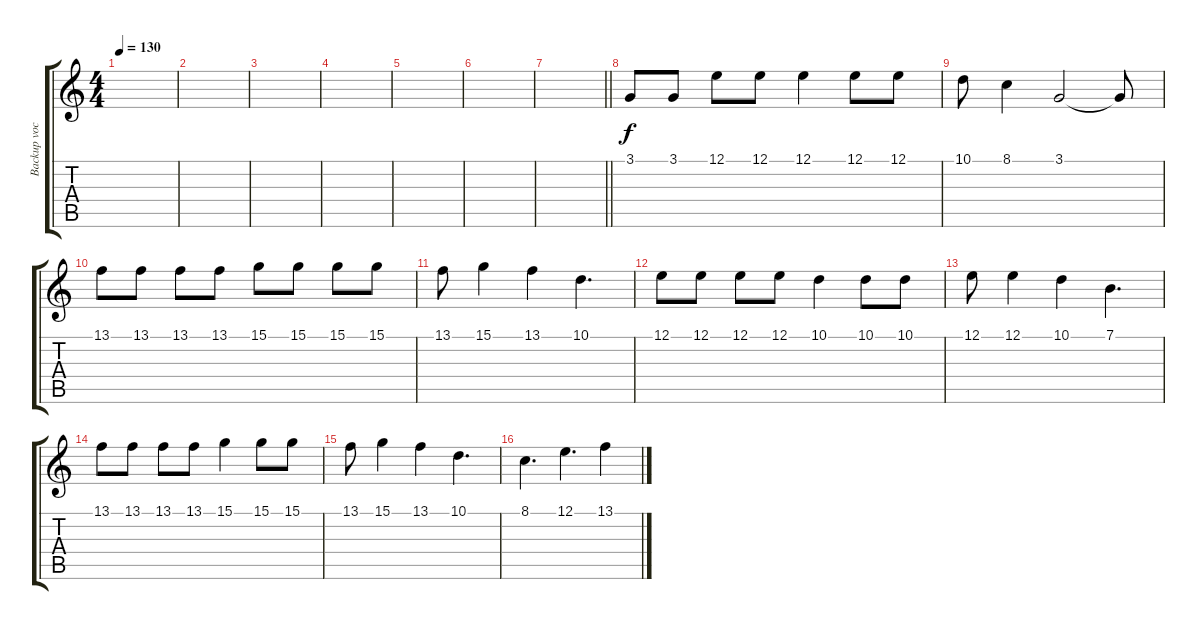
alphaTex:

\track ("Backup vocals" "Backup voc") {instrument clarinet}
\staff {score tabs}
\tuning (E4 B3 G3 D3 A2 E2) {hide}
\ts (4 4)
\tempo 130
\clef g2
\ks c
|
|
|
|
|
|
\barLineRight lightlight
|
3.1.8 3.1.8 12.1.8 12.1.8 12.1.4 12.1.8 12.1.8 |
10.1.8 8.1.4 3.1.2 3.1{t}.8 |
13.1.8 13.1.8 13.1.8 13.1.8 15.1.8 15.1.8 15.1.8 15.1.8 |
13.1.8 15.1.4 13.1.4 10.1.4{d} |
12.1.8 12.1.8 12.1.8 12.1.8 10.1.4 10.1.8 10.1.8 |
12.1.8 12.1.4 10.1.4 7.1.4{d} |
13.1.8 13.1.8 13.1.8 13.1.8 15.1.4 15.1.8 15.1.8 |
13.1.8 15.1.4 13.1.4 10.1.4{d} |
8.1.4{d} 12.1.4{d} 13.1.4
